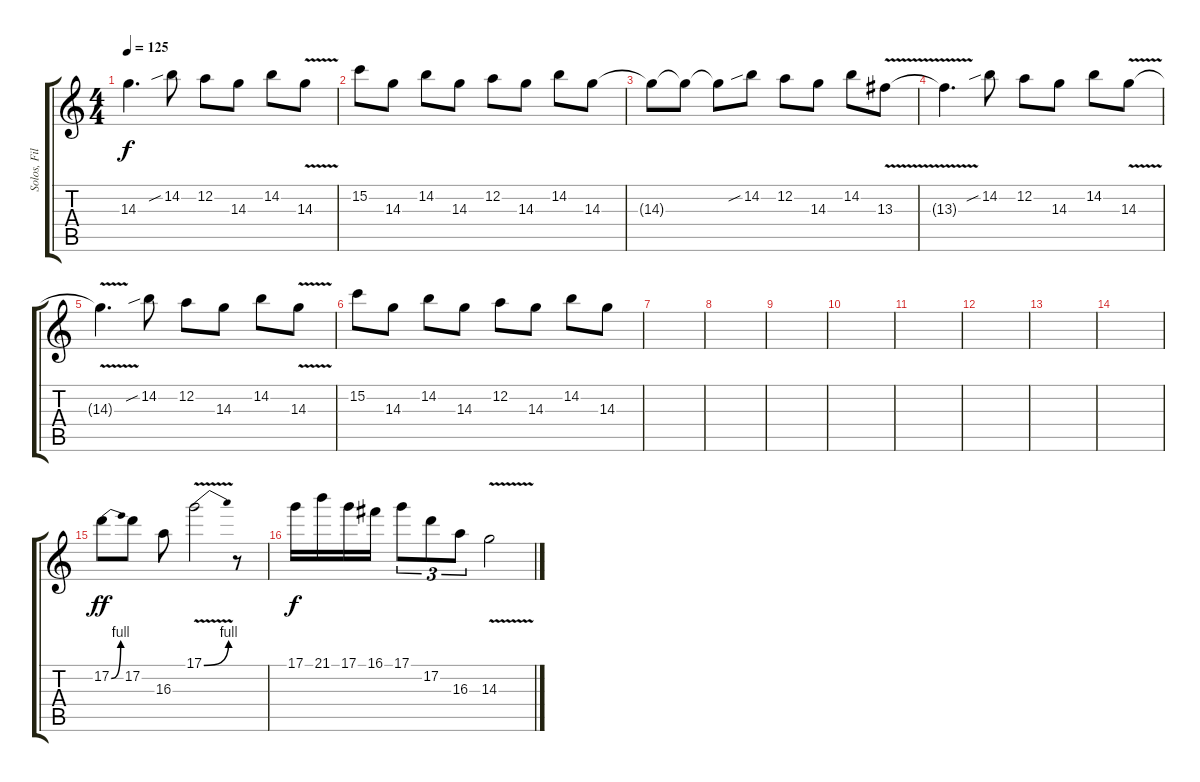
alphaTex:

\track ("Solos, Fills and Harmony 1" "Solos, Fil") {instrument distortionguitar}
\staff {score tabs}
\tuning (D4 A3 F3 C3 G2 C2) {hide}
\ts (4 4)
\tempo 125
\clef g2
\ks c
14.3{t}.4{d dy f} 14.2{sib}.8 12.2.8 14.3.8 14.2.8 14.3{v}.8 |
15.2.8 14.3.8 14.2.8 14.3.8 12.2.8 14.3.8 14.2.8 14.3.8 |
14.3{t}.8 14.3{t}.8 14.3{t}.8 14.2{sib}.8 12.2.8 14.3.8 14.2.8 13.3{v}.8 |
13.3{t}.4{d} 14.2{sib}.8 12.2.8 14.3.8 14.2.8 14.3{v}.8 |
14.3{t}.4{d} 14.2{sib}.8 12.2.8 14.3.8 14.2.8 14.3{v}.8 |
15.2.8 14.3.8 14.2.8 14.3.8 12.2.8 14.3.8 14.2.8 14.3.8 |
|
|
|
|
|
|
|
|
17.2{be (bend 0 0 60 4)}.8{dy ff} 17.2.8 16.3.8 17.1{be (bend 0 0 60 4) v}.2 r.8 |
17.1.16{dy f} 21.1.16 17.1.16 16.1.16 17.1.8{tu (3 2)} 17.2.8{tu (3 2)} 16.3.8{tu (3 2)} 14.3{v}.2
